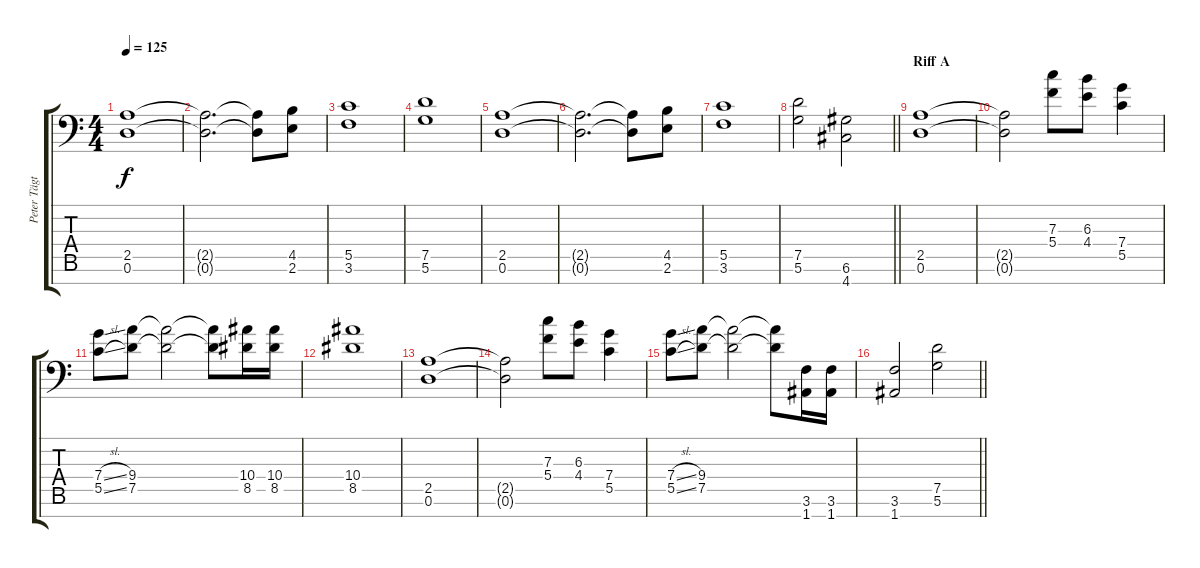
\track ("Peter Tägtgren (Rythm Guitar II)" "Peter Tägt") {instrument overdrivenguitar}
\staff {score tabs}
\tuning (D4 A3 F3 C3 G2 D2 A1) {hide}
\ts (4 4)
\tempo 125
\clef f4
\ks c
(2.5 0.6).1{dy f} |
(2.5{t} 0.6{t}).2{d} (2.5{t} 0.6{t}).8 (4.5 2.6).8 |
(5.5 3.6).1 |
(7.5 5.6).1 |
(2.5 0.6).1 |
(2.5{t} 0.6{t}).2{d} (2.5{t} 0.6{t}).8 (4.5 2.6).8 |
(5.5 3.6).1 |
\barLineRight lightlight
(7.5 5.6).2 (6.6 4.7).2 |
\section ("" "Riff A")
(2.5 0.6).1 |
(2.5{t} 0.6{t}).2 (7.3 5.4).8 (6.3 4.4).8 (7.4 5.5).4 |
(7.4{sl} 5.5{sl}).8 (9.4 7.5).8 (9.4{t} 7.5{t}).2 (9.4{t} 7.5{t}).8 (10.4 8.5).16 (10.4 8.5).16 |
(10.4 8.5).1 |
(2.5 0.6).1 |
(2.5{t} 0.6{t}).2 (7.3 5.4).8 (6.3 4.4).8 (7.4 5.5).4 |
(7.4{sl} 5.5{sl}).8 (9.4 7.5).8 (9.4{t} 7.5{t}).2 (9.4{t} 7.5{t}).8 (3.6 1.7).16 (3.6 1.7).16 |
\barLineRight lightlight
(3.6 1.7).2 (7.5 5.6).2
